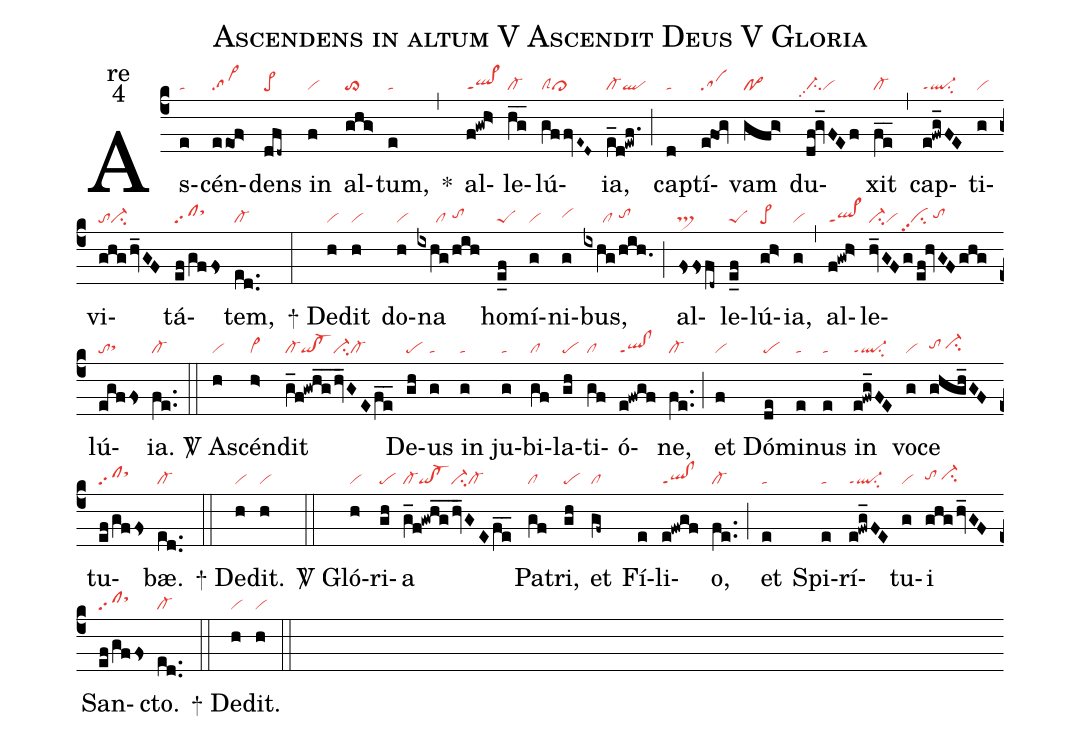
name:Ascendens in altum V Ascendit Deus V Gloria;
office-part:re;
mode:4;
nabc-lines:1;
%%
(c4) As(e|ta)cén(eeof>|sa>)den(dfd~|pe>)s in(f|vi) al(ghg>|to>)tum,(e|ta) <sp>*</sp>(,)
al(f!gwh>|ql>ppt1)le(hg__|cl-)lú(gf/fvE~D~|clScl>)ia,(e_d!ewf.|cl-ql) (;)
cap(d|ta)tí(e!fog|sa)vam(gfg>|po>) du(df@gv_FEf|ci-pp2vi)xit(fe__|cl-) (,)
cap(e!fwg_FE|ql-ppt1su2)ti(g|vi)vi(ghg/hv_GF|toci-)tá(ef/gffs|clpp2sthj)tem,(ed..|cl-) (:)

<sp>+</sp> De(h|vi)dit(h|vi) do(h|vi)na(ixhg/hih|//////cl//tohh)
ho(e_f|peS)mí(g|vi)ni(g|vihh)bus,(ixhg/hih.|//////cl//tohh) (;)
al(fssfd~|ts>)le(e_f|peS)lú(gh>|pe>)ia,(g|vi) (,)
al(f!gwh>|ql>ppt1)le(hv_GFg/ef@hvGFghg|ci-vi/cipp2/tohh)lú(egffs|tosthh)ia.(fe..|cl-) (::)

<sp>V/</sp> A(h|vi)scén(h>|vi>)dit(g_f!gwhghv___GEfe__|cl-qi!cl-ci-cl-) De(gh|pe)us(g|ta) in(g|ta)
ju(g|ta)bi(gf|cl)la(gh|pe)ti(gf|cl)ó(e!fwgf|ql!clppt1)ne,(fe..|cl-) (;)
et(f|vi) Dó(de|pe)mi(e|ta)nus(e|ta) in(e!fwg_FE|ql-ppt1su2)
vo(g|vi)ce(ghgh_GF|tohh/ci-hh) tu(ef/gffs|clpp2sthj)bæ.(ed..|cl-) (::)

<sp>+</sp> De(h|vi)dit.(h|vi) (::)

<sp>V/</sp> Gló(h|vi)ri(gh|pe)a(g_f!gwhghv___GEfe__|cl-qi!cl-ci-cl-) Pa(gf|cl)tri,(gh|pe)
et(gf~|cl) Fí(e)li(e!fwgf|ql!clppt1)o,(fe..|cl-) (;)
et(e|ta) Spi(e|ta)rí(e!fwg_FE|ql-ppt1su2)tu(g|vi)i(ghg/hv_GF|tohh/ci-hh)
San(ef/gffs|clpp2sthj)cto.(ed..|cl-) (::)

<sp>+</sp> De(h|vi)dit.(h|vi) (::)
